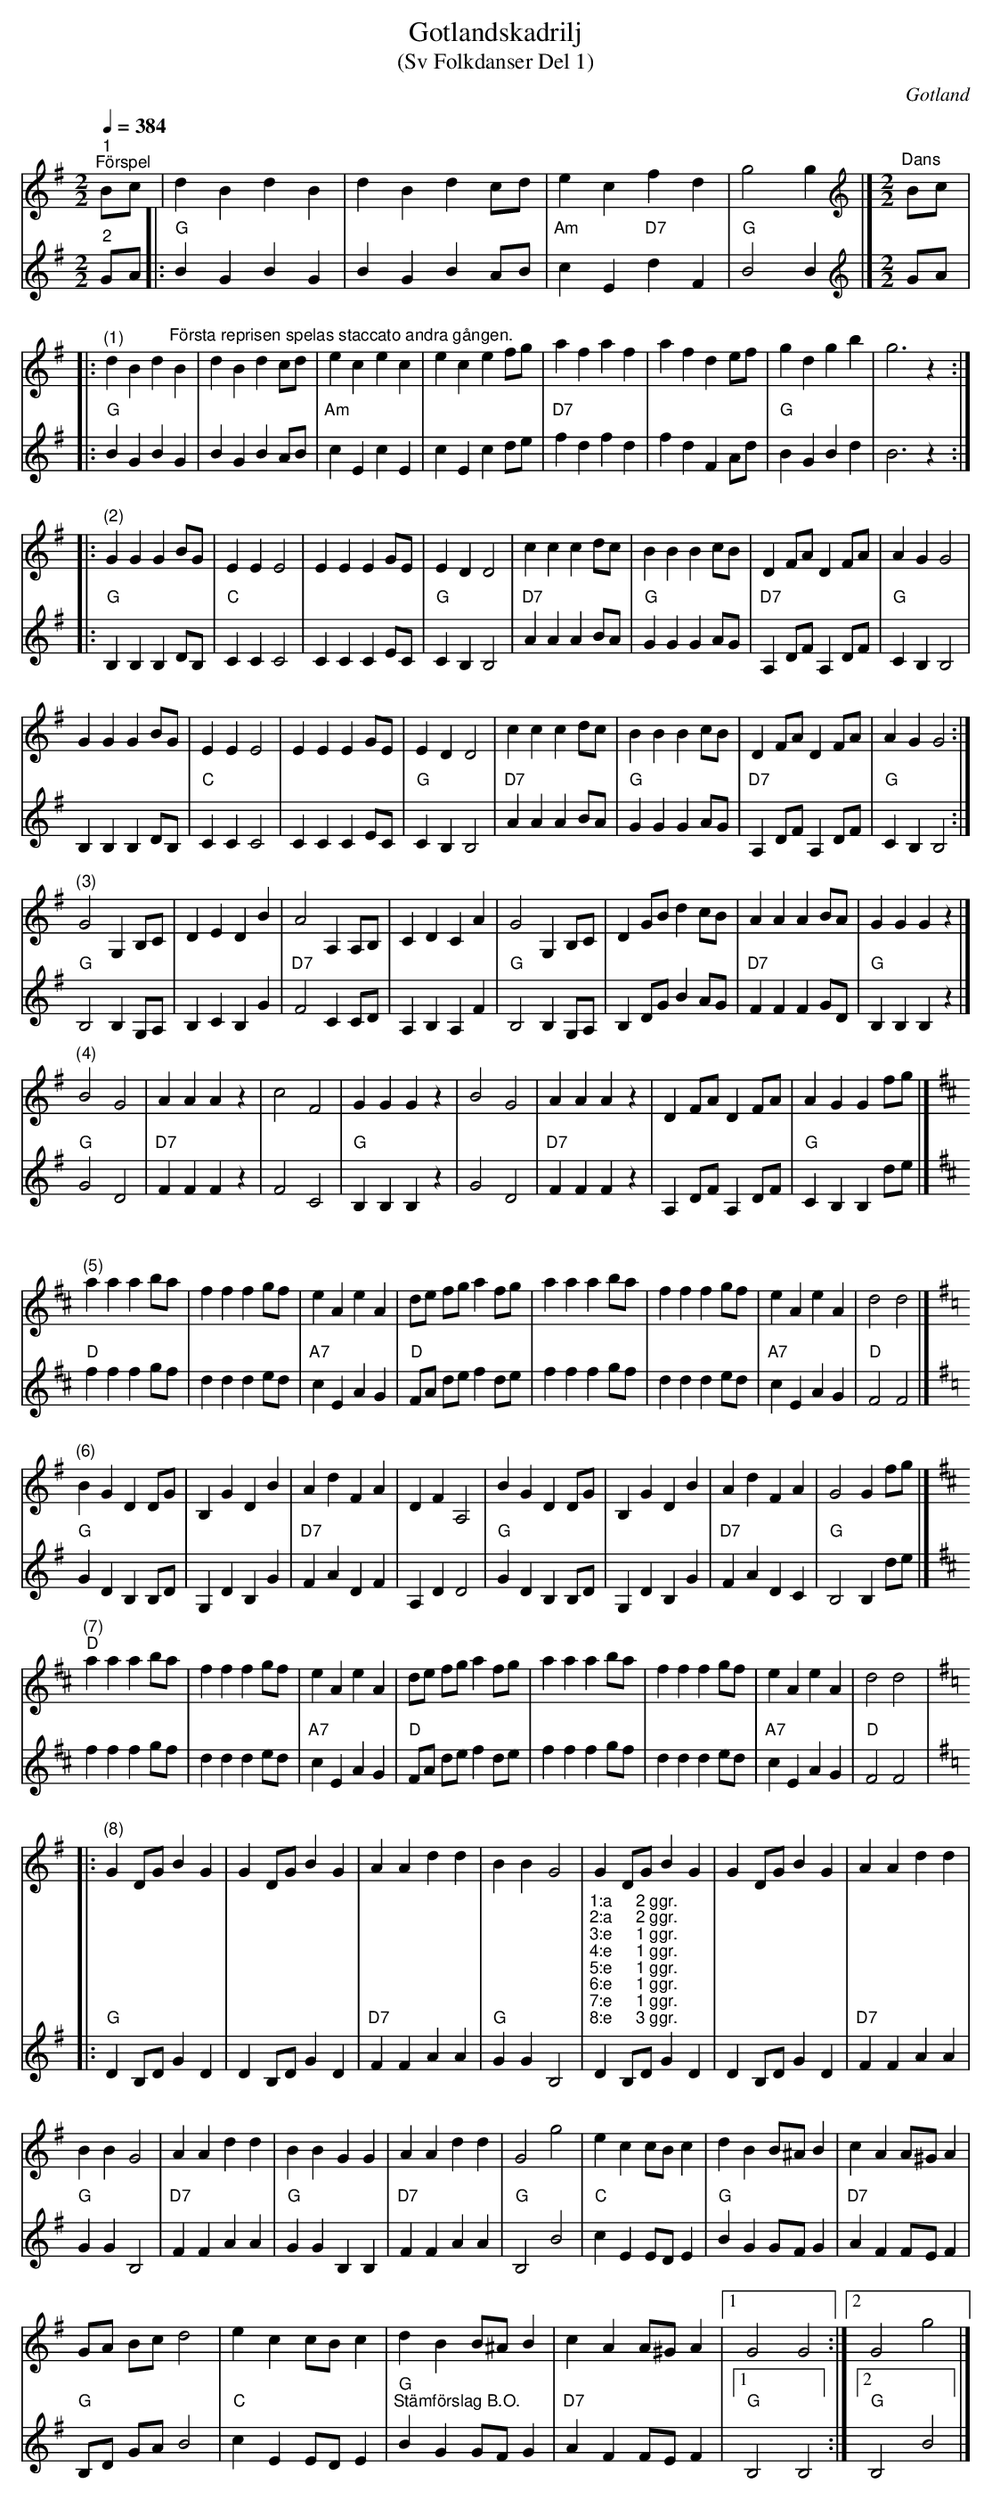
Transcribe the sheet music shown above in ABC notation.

X:1
T:Gotlandskadrilj
T:(Sv Folkdanser Del 1)
O:Gotland
L:1/4
Q:1/4=384
M:2/2
K:G
V:1
"^1""^Förspel" B/c/ | d B d B | d B d c/d/ | e c f d | g2 g |][K:G][M:2/2][K:treble]"^Dans" B/c/ |:
"^(1)" d B d"^Första reprisen spelas staccato andra gången." B | d B d c/d/ | e c e c | e c e f/g/ | a f a f | a f d e/f/ | g d g b | g3 z ::
"^(2)" G G G B/G/ | E E E2 | E E E G/E/ | E D D2 | c c c d/c/ | B B B c/B/ | D F/A/ D F/A/ | A G G2 |
G G G B/G/ | E E E2 | E E E G/E/ | E D D2 | c c c d/c/ | B B B c/B/ | D F/A/ D F/A/ | A G G2 :|
"^(3)" G2 G, B,/C/ | D E D B |A2 A, A,/B,/ | C D C A | G2 G, B,/C/ | D G/B/ d c/B/ | A A A B/A/ | G G G z |]
"^(4)" B2 G2 | A A A z | c2 F2 | G G G z | B2 G2 | A A A z | D F/A/ D F/A/ | A G G f/g/ |]
[K:D]"^(5)" a a a b/a/ | f f f g/f/ | e A e A | d/e/ f/g/ a f/g/ | a a a b/a/ | f f f g/f/ | e A e A | d2 d2 |]
[K:G]"^(6)" B G D D/G/ | B, G D B | A d F A | D F A,2 | B G D D/G/ | B, G D B | A d F A | G2 G f/g/ |]
[K:D]"^(7)""D" a a a b/a/ | f f f g/f/ | e A e A | d/e/ f/g/ a f/g/ | a a a b/a/ | f f f g/f/ | e A e A | d2 d2 |:
[K:G]"^(8)" G D/G/ B G | G D/G/ B G | A A d d | B B G2 | G D/G/ B G | G D/G/ B G | A A d d |
B B G2 | A A d d | B B G G | A A d d | G2 g2 | e c c/B/ c | d B B/^A/ B | c A A/^G/ A |
G/A/ B/c/ d2 | e c c/B/ c | d B B/^A/ B | c A A/^G/ A |1 G2 G2 :|2 G2 g2 |]
V:2
"^2" G/A/ |:"G" B G B G | B G B A/B/ |"Am" c E"D7" d F |"G" B2 B |]
[K:G][M:2/2][K:treble][Q:1/4=384] G/A/ |:"G" B G B G | B G B A/B/ |"Am" c E c E | c E c d/e/ |
"D7" f d f d | f d F A/d/ |"G" B G B d | B3 z ::"G" B, B, B, D/B,/ |"C" C C C2 | C C C E/C/ |
"G" C B, B,2 |"D7" A A A B/A/ |"G" G G G A/G/ |"D7" A, D/F/ A, D/F/ |"G" C B, B,2 |
B, B, B, D/B,/ |"C" C C C2 | C C C E/C/ |"G" C B, B,2 |"D7" A A A B/A/ |"G" G G G A/G/ |
"D7" A, D/F/ A, D/F/ |"G" C B, B,2 :|"G" B,2 B, G,/A,/ | B, C B, G |"D7" F2 C C/D/ |
A, B, A, F |"G" B,2 B, G,/A,/ | B, D/G/ B A/G/ |"D7" F F F G/D/ |"G" B, B, B, z |]"G" G2 D2 |
"D7" F F F z | F2 C2 |"G" B, B, B, z | G2 D2 |"D7" F F F z | A, D/F/ A, D/F/ |
"G" C B, B, d/e/ |][K:D]"D" f f f g/f/ | d d d e/d/ |"A7" c E A G |"D" F/A/ d/e/ f d/e/ |
f f f g/f/ | d d d e/d/ |"A7" c E A G |"D" F2 F2 |][K:G]"G" G D B, B,/D/ | G, D B, G |
"D7" F A D F | A, D D2 |"G" G D B, B,/D/ | G, D B, G |"D7" F A D C |"G" B,2 B, d/e/ |]
[K:D] f f f g/f/ | d d d e/d/ |"A7" c E A G |"D" F/A/ d/e/ f d/e/ | f f f g/f/ | d d d e/d/ |
"A7" c E A G |"D" F2 F2 |:[K:G][Q:1/4=384]"G" D B,/D/ G D | D B,/D/ G D |"D7" F F A A |
"G" G G B,2 | "^1:a     2 ggr.""^2:a     2 ggr.""^3:e     1 ggr.""^4:e     1 ggr.""^5:e     1 ggr.""^6:e     1 ggr.""^7:e     1 ggr.""^8:e     3 ggr."  D B,/D/ G D | D B,/D/ G D |"D7" F F A A |"G" G G B,2 |"D7" F F A A |
"G" G G B, B, | "D7" F F A A | "G" B,2 B2 |[Q:1/4=552]"C" c E E/D/ E |"G" B G G/F/ G |"D7" A F F/E/ F |"G" B,/D/ G/A/ B2 |
"C" c E E/D/ E |"G" "^Stämförslag B.O." B G G/F/ G |"D7" A F F/E/ F |1"G" B,2 B,2 :|2 "G" B,2 B2 |]
